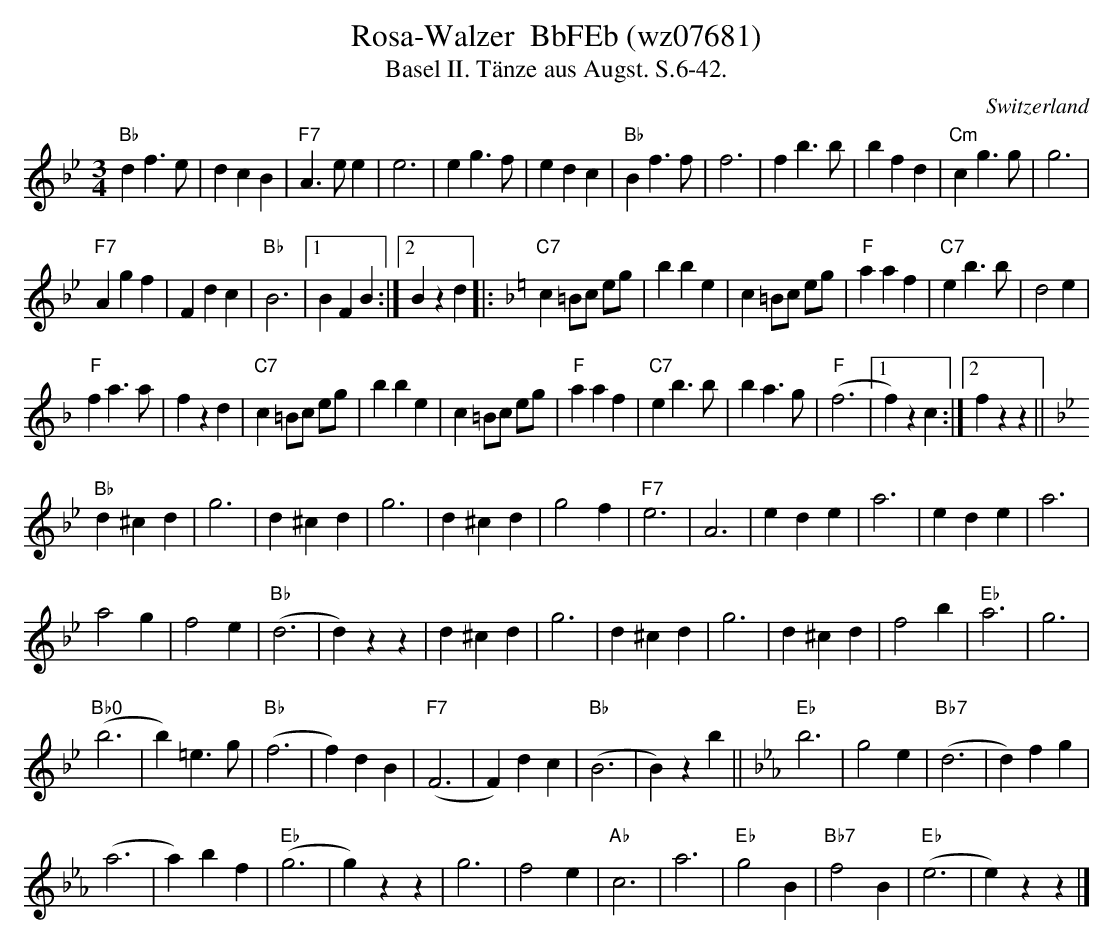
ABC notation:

X:1
T:Rosa-Walzer  BbFEb (wz07681)
T: Basel II. Tänze aus Augst. S.6-42.
M:3/4
L:1/4
O:Switzerland
K:Bb major
"Bb"df>e | dcB | "F7"A>ee | e3 | eg>f | edc | "Bb"Bf>f | f3 | fb>b | bfd | "Cm"cg>g | g3 |
"F7"Agf | Fdc | "Bb"B3 |1 BFB :|2 Bzd |: [K:F] "C7"c=B/c/ e/g/ | bbe | c=B/c/ e/g/ | "F"aaf | "C7"eb>b | d2e |
"F"fa>a | fzd | "C7"c=B/c/ e/g/ | bbe | c=B/c/ e/g/ |   "F"aaf | "C7"eb>b | ba>g | ("F"f3 |1 f)zc :|2 fzz || [K:Bb]
"Bb"d^cd | g3 | d^cd | g3 | d^cd | g2f | "F7"e3 | A3 | ede | a3 | ede | a3 |
a2g | f2e | ("Bb"d3 | d)zz | d^cd | g3 | d^cd | g3 | d^cd | f2b | "Eb"a3 | g3 |
("Bb0"b3 | b)=e>g | ("Bb"f3 | f)dB | ("F7"F3 | F)dc | ("Bb"B3 | B)zb || [K:Eb]  "Eb"b3 | g2e | ("Bb7"d3 | d)fg |
(a3 | a)bf | ("Eb"g3 | g)zz | g3 | f2e | "Ab"c3 | a3 | "Eb"g2B | "Bb7"f2B | ("Eb"e3 | e)zz  |]
